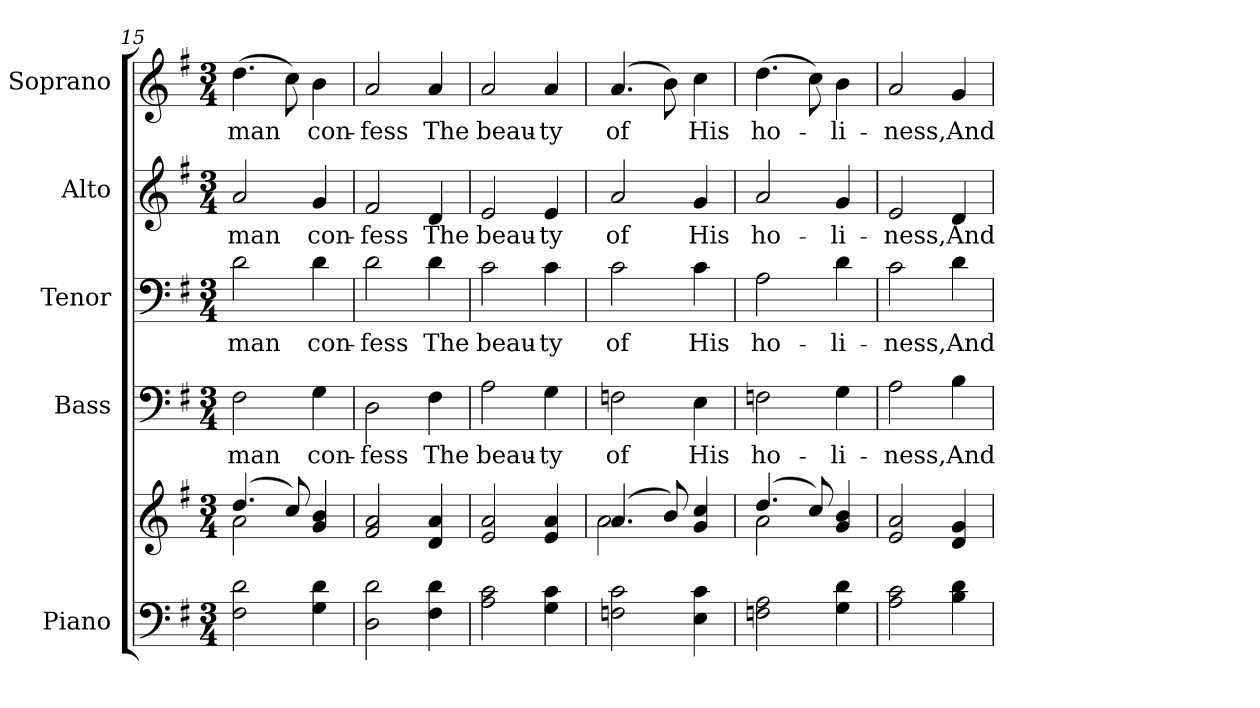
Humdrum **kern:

**kern	**kern	**kern	**text	**kern	**text	**kern	**text	**kern	**text
*part5	*part5	*part4	*part4	*part3	*part3	*part2	*part2	*part1	*part1
*staff6	*staff5	*staff4	*staff4	*staff3	*staff3	*staff2	*staff2	*staff1	*staff1
*I"Piano	*	*I"Bass	*	*I"Tenor	*	*I"Alto	*	*I"Soprano	*
*I'Pno.	*	*I'B.	*	*I'T.	*	*I'A.	*	*I'S.	*
*clefF4	*clefG2	*clefF4	*	*clefF4	*	*clefG2	*	*clefG2	*
*k[f#]	*k[f#]	*k[f#]	*	*k[f#]	*	*k[f#]	*	*k[f#]	*
*G:	*G:	*G:	*	*G:	*	*G:	*	*G:	*
*M3/4	*M3/4	*M3/4	*	*M3/4	*	*M3/4	*	*M3/4	*
=15	=15	=15	=15	=15	=15	=15	=15	=15	=15
*	*^	*	*	*	*	*	*	*	*
!	!	!	!	!LO:LY:b:color=#000000	!	!	!	!	!	!
!	!	!	!	!	!	!LO:LY:b:color=#000000	!	!	!	!
!	!	!	!	!	!	!	!	!LO:LY:b:color=#000000	!	!
!	!	!	!	!	!	!	!	!	!	!LO:LY:b:color=#000000
2F#i\ 2di	(4.ddi/	2ai\	2F#i\	man	2di\	man	2ai/	man	(4.ddi\	man
.	8cci/)	.	.	.	.	.	.	.	8cci\)	.
!	!	!	!	!LO:LY:b:color=#000000	!	!	!	!	!	!
!	!	!	!	!	!	!LO:LY:b:color=#000000	!	!	!	!
!	!	!	!	!	!	!	!	!LO:LY:b:color=#000000	!	!
!	!	!	!	!	!	!	!	!	!	!LO:LY:b:color=#000000
4Gi\ 4di	4gi/ 4bi	4ryy	4Gi\	con-	4di\	con-	4gi/	con-	4bi\	con-
*	*v	*v	*	*	*	*	*	*	*	*
=16	=16	=16	=16	=16	=16	=16	=16	=16	=16
*	*^	*	*	*	*	*	*	*	*
!	!	!	!	!LO:LY:b:color=#000000	!	!	!	!	!	!
*	*v	*v	*	*	*	*	*	*	*	*
*	*^	*	*	*	*	*	*	*	*
!	!	!	!	!	!	!LO:LY:b:color=#000000	!	!	!	!
*	*v	*v	*	*	*	*	*	*	*	*
*	*^	*	*	*	*	*	*	*	*
!	!	!	!	!	!	!	!	!LO:LY:b:color=#000000	!	!
*	*v	*v	*	*	*	*	*	*	*	*
*	*^	*	*	*	*	*	*	*	*
!	!	!	!	!	!	!	!	!	!	!LO:LY:b:color=#000000
*	*v	*v	*	*	*	*	*	*	*	*
2Di\ 2di	2f#i/ 2ai	2Di\	-fess	2di\	-fess	2f#i/	-fess	2ai/	-fess
!	!	!	!LO:LY:b:color=#000000	!	!	!	!	!	!
!	!	!	!	!	!LO:LY:b:color=#000000	!	!	!	!
!	!	!	!	!	!	!	!LO:LY:b:color=#000000	!	!
!	!	!	!	!	!	!	!	!	!LO:LY:b:color=#000000
4F#i\ 4di	4di/ 4ai	4F#i\	The	4di\	The	4di/	The	4ai/	The
!!LO:PB:g=z
=17	=17	=17	=17	=17	=17	=17	=17	=17	=17
!	!	!	!LO:LY:b:color=#000000	!	!	!	!	!	!
!	!	!	!	!	!LO:LY:b:color=#000000	!	!	!	!
!	!	!	!	!	!	!	!LO:LY:b:color=#000000	!	!
!	!	!	!	!	!	!	!	!	!LO:LY:b:color=#000000
2Ai\ 2ci	2ei/ 2ai	2Ai\	beau-	2ci\	beau-	2ei/	beau-	2ai/	beau-
!	!	!	!LO:LY:b:color=#000000	!	!	!	!	!	!
!	!	!	!	!	!LO:LY:b:color=#000000	!	!	!	!
!	!	!	!	!	!	!	!LO:LY:b:color=#000000	!	!
!	!	!	!	!	!	!	!	!	!LO:LY:b:color=#000000
4Gi\ 4ci	4ei/ 4ai	4Gi\	-ty	4ci\	-ty	4ei/	-ty	4ai/	-ty
=18	=18	=18	=18	=18	=18	=18	=18	=18	=18
*	*^	*	*	*	*	*	*	*	*
!	!	!	!	!LO:LY:b:color=#000000	!	!	!	!	!	!
!	!	!	!	!	!	!LO:LY:b:color=#000000	!	!	!	!
!	!	!	!	!	!	!	!	!LO:LY:b:color=#000000	!	!
!	!	!	!	!	!	!	!	!	!	!LO:LY:b:color=#000000
2Fni\ 2ci	(4.ai/	2ai\	2Fni\	of	2ci\	of	2ai/	of	(4.ai/	of
.	8bi/)	.	.	.	.	.	.	.	8bi\)	.
!	!	!	!	!LO:LY:b:color=#000000	!	!	!	!	!	!
!	!	!	!	!	!	!LO:LY:b:color=#000000	!	!	!	!
!	!	!	!	!	!	!	!	!LO:LY:b:color=#000000	!	!
!	!	!	!	!	!	!	!	!	!	!LO:LY:b:color=#000000
4Ei\ 4ci	4gi/ 4cci	4ryy	4Ei\	His	4ci\	His	4gi/	His	4cci\	His
=19	=19	=19	=19	=19	=19	=19	=19	=19	=19	=19
!	!	!	!	!LO:LY:b:color=#000000	!	!	!	!	!	!
!	!	!	!	!	!	!LO:LY:b:color=#000000	!	!	!	!
!	!	!	!	!	!	!	!	!LO:LY:b:color=#000000	!	!
!	!	!	!	!	!	!	!	!	!	!LO:LY:b:color=#000000
2Fni\ 2Ai	(4.ddi/	2ai\	2Fni\	ho-	2Ai\	ho-	2ai/	ho-	(4.ddi\	ho-
.	8cci/)	.	.	.	.	.	.	.	8cci\)	.
!	!	!	!	!LO:LY:b:color=#000000	!	!	!	!	!	!
!	!	!	!	!	!	!LO:LY:b:color=#000000	!	!	!	!
!	!	!	!	!	!	!	!	!LO:LY:b:color=#000000	!	!
!	!	!	!	!	!	!	!	!	!	!LO:LY:b:color=#000000
4Gi\ 4di	4gi/ 4bi	4ryy	4Gi\	-li-	4di\	-li-	4gi/	-li-	4bi\	-li-
*	*v	*v	*	*	*	*	*	*	*	*
=20	=20	=20	=20	=20	=20	=20	=20	=20	=20
*	*^	*	*	*	*	*	*	*	*
!	!	!	!	!LO:LY:b:color=#000000	!	!	!	!	!	!
*	*v	*v	*	*	*	*	*	*	*	*
*	*^	*	*	*	*	*	*	*	*
!	!	!	!	!	!	!LO:LY:b:color=#000000	!	!	!	!
*	*v	*v	*	*	*	*	*	*	*	*
*	*^	*	*	*	*	*	*	*	*
!	!	!	!	!	!	!	!	!LO:LY:b:color=#000000	!	!
*	*v	*v	*	*	*	*	*	*	*	*
*	*^	*	*	*	*	*	*	*	*
!	!	!	!	!	!	!	!	!	!	!LO:LY:b:color=#000000
*	*v	*v	*	*	*	*	*	*	*	*
2Ai\ 2ci	2ei/ 2ai	2Ai\	-ness,	2ci\	-ness,	2ei/	-ness,	2ai/	-ness,
!	!	!	!LO:LY:b:color=#000000	!	!	!	!	!	!
!	!	!	!	!	!LO:LY:b:color=#000000	!	!	!	!
!	!	!	!	!	!	!	!LO:LY:b:color=#000000	!	!
!	!	!	!	!	!	!	!	!	!LO:LY:b:color=#000000
4Bi\ 4di	4di/ 4gi	4Bi\	And	4di\	And	4di/	And	4gi/	And
=	=	=	=	=	=	=	=	=	=
*-	*-	*-	*-	*-	*-	*-	*-	*-	*-
